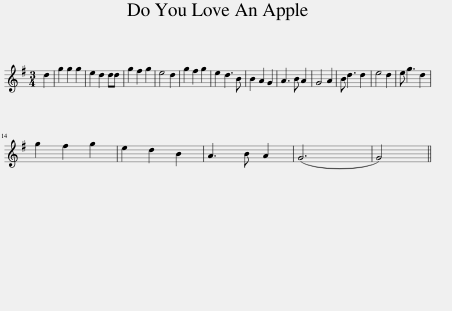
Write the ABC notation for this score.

X:1
L:1/8
M:3/4
I:linebreak $
K:G
V:1 treble
V:1
 d2 | g2 g2 g2 | e2 d2 dd | g2 f2 g2 | e4 d2 | %5
 g2 f2 g2 | e2 d3 B | B2 A2 G2 | A3 B A2 | G4 A2 | %10
 B d3 d2 | e4 d2 | e g3 d2 |$ g2 f2 g2 | e2 d2 B2 | %15
 A3 B A2 | (G6 | G4) || %18
